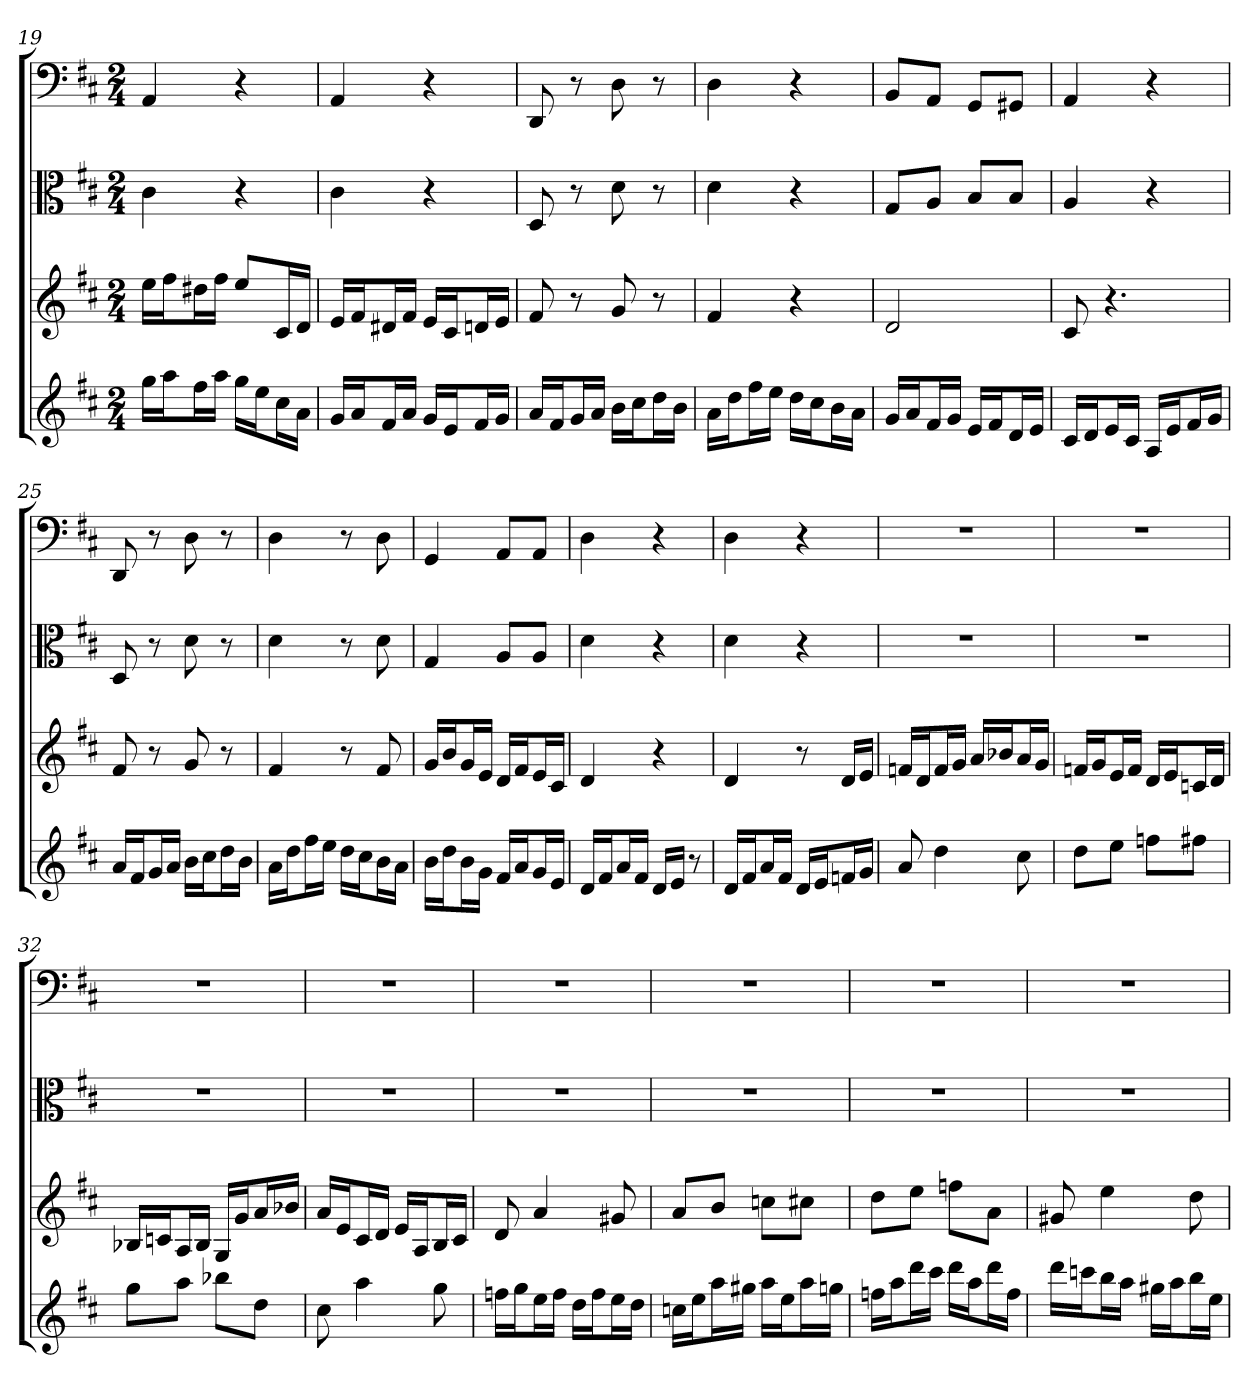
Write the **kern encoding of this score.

**kern	**kern	**kern	**kern
*part4	*part3	*part2	*part1
*staff4	*staff3	*staff2	*staff1
*	*	*clefC3	*clefF4
*k[f#c#]	*k[f#c#]	*k[f#c#]	*k[f#c#]
*D:	*D:	*D:	*D:
*M2/4	*M2/4	*M2/4	*M2/4
=19	=19	=19	=19
16ggLL	16eeLL	4c#	4AA
16aaJ	16ff#J	.	.
16ff#L	16dd#XL	.	.
16aaJJ	16ff#JJ	.	.
16ggLL	8eeL	4r	4r
16eeJ	.	.	.
16cc#L	16c#L	.	.
16aJJ	16dJJ	.	.
=20	=20	=20	=20
16gLL	16eLL	4c#	4AA
16aJ	16f#J	.	.
16f#L	16d#XL	.	.
16aJJ	16f#JJ	.	.
16gLL	16eLL	4r	4r
16eJ	16c#J	.	.
16f#L	16dnL	.	.
16gJJ	16eJJ	.	.
=21	=21	=21	=21
16aLL	8f#	8D	8DD
16f#J	.	.	.
16gL	8r	8r	8r
16aJJ	.	.	.
16bLL	8g	8d	8D
16cc#J	.	.	.
16ddL	8r	8r	8r
16bJJ	.	.	.
=22	=22	=22	=22
16aLL	4f#	4d	4D
16ddJ	.	.	.
16ff#L	.	.	.
16eeJJ	.	.	.
16ddLL	4r	4r	4r
16cc#J	.	.	.
16bL	.	.	.
16aJJ	.	.	.
=23	=23	=23	=23
16gLL	2d	8G/L	8BB/L
16aJ	.	.	.
16f#L	.	8A/J	8AA/J
16gJJ	.	.	.
16eLL	.	8B/L	8GG/L
16f#J	.	.	.
16dL	.	8B/J	8GG#X/J
16eJJ	.	.	.
=24	=24	=24	=24
16c#LL	8c#	4A	4AA
16dJ	.	.	.
16eL	4.r	.	.
16c#JJ	.	.	.
16ALL	.	4r	4r
16eJ	.	.	.
16f#L	.	.	.
16gJJ	.	.	.
=25	=25	=25	=25
16aLL	8f#	8D	8DD
16f#J	.	.	.
16gL	8r	8r	8r
16aJJ	.	.	.
16bLL	8g	8d	8D
16cc#J	.	.	.
16ddL	8r	8r	8r
16bJJ	.	.	.
=26	=26	=26	=26
16aLL	4f#	4d	4D
16ddJ	.	.	.
16ff#L	.	.	.
16eeJJ	.	.	.
16ddLL	8r	8r	8r
16cc#J	.	.	.
16bL	8f#	8d	8D
16aJJ	.	.	.
=27	=27	=27	=27
16bLL	16gLL	4G	4GG
16ddJ	16bJ	.	.
16bL	16gL	.	.
16gJJ	16eJJ	.	.
16f#LL	16dLL	8A/L	8AA/L
16aJ	16f#J	.	.
16gL	16eL	8A/J	8AA/J
16eJJ	16c#JJ	.	.
=28	=28	=28	=28
16dLL	4d	4d	4D
16f#J	.	.	.
16aL	.	.	.
16f#JJ	.	.	.
16dLL	4r	4r	4r
16eJJ	.	.	.
8r	.	.	.
=29	=29	=29	=29
16dLL	4d	4d	4D
16f#J	.	.	.
16aL	.	.	.
16f#JJ	.	.	.
16dLL	8r	4r	4r
16eJ	.	.	.
16fnL	16dLL	.	.
16gJJ	16eJJ	.	.
=30	=30	=30	=30
8a	16fnLL	2r	2r
.	16dJ	.	.
4dd	16fL	.	.
.	16gJJ	.	.
.	16aLL	.	.
.	16b-XJ	.	.
8cc#	16aL	.	.
.	16gJJ	.	.
=31	=31	=31	=31
8ddL	16fnLL	2r	2r
.	16gJ	.	.
8eeJ	16eL	.	.
.	16fJJ	.	.
8ffnL	16dLL	.	.
.	16eJ	.	.
8ff#XJ	16cnL	.	.
.	16dJJ	.	.
=32	=32	=32	=32
8ggL	16B-XLL	2r	2r
.	16cnJ	.	.
8aaJ	16AL	.	.
.	16B-JJ	.	.
8bb-XL	16GLL	.	.
.	16gJ	.	.
8ddJ	16aL	.	.
.	16b-XJJ	.	.
=33	=33	=33	=33
8cc#	16aLL	2r	2r
.	16eJ	.	.
4aa	16c#L	.	.
.	16dJJ	.	.
.	16eLL	.	.
.	16AJ	.	.
8gg	16BL	.	.
.	16c#JJ	.	.
=34	=34	=34	=34
16ffnLL	8d	2r	2r
16ggJ	.	.	.
16eeL	4a	.	.
16ffJJ	.	.	.
16ddLL	.	.	.
16ffJ	.	.	.
16eeL	8g#X	.	.
16ddJJ	.	.	.
=35	=35	=35	=35
16ccnLL	8aL	2r	2r
16eeJ	.	.	.
16aaL	8bJ	.	.
16gg#XJJ	.	.	.
16aaLL	8ccnL	.	.
16eeJ	.	.	.
16aaL	8cc#XJ	.	.
16ggnJJ	.	.	.
=36	=36	=36	=36
16ffnLL	8ddL	2r	2r
16aaJ	.	.	.
16dddL	8eeJ	.	.
16ccc#JJ	.	.	.
16dddLL	8ffnL	.	.
16aaJ	.	.	.
16dddL	8aJ	.	.
16ffJJ	.	.	.
=37	=37	=37	=37
16dddLL	8g#X	2r	2r
16cccnJ	.	.	.
16bbL	4ee	.	.
16aaJJ	.	.	.
16gg#XLL	.	.	.
16aaJ	.	.	.
16bbL	8dd	.	.
16eeJJ	.	.	.
=	=	=	=
*-	*-	*-	*-
